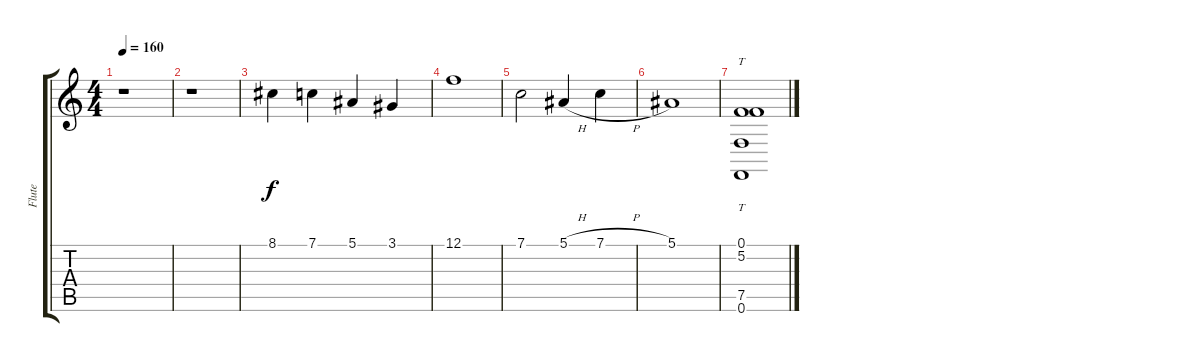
\track ("Flute" "Flute") {instrument flute}
\staff {score tabs}
\tuning (F4 C4 Ab3 Eb3 Bb2 F2) {hide}
\ts (4 4)
\tempo 160
\clef g2
\ks c
r.1{dy f} |
r.1 |
8.1.4 7.1.4 5.1.4 3.1.4 |
12.1.1 |
7.1.2 5.1{h}.4 7.1{h}.4 |
5.1.1 |
(0.1 5.2 7.5 0.6).1{tt}
